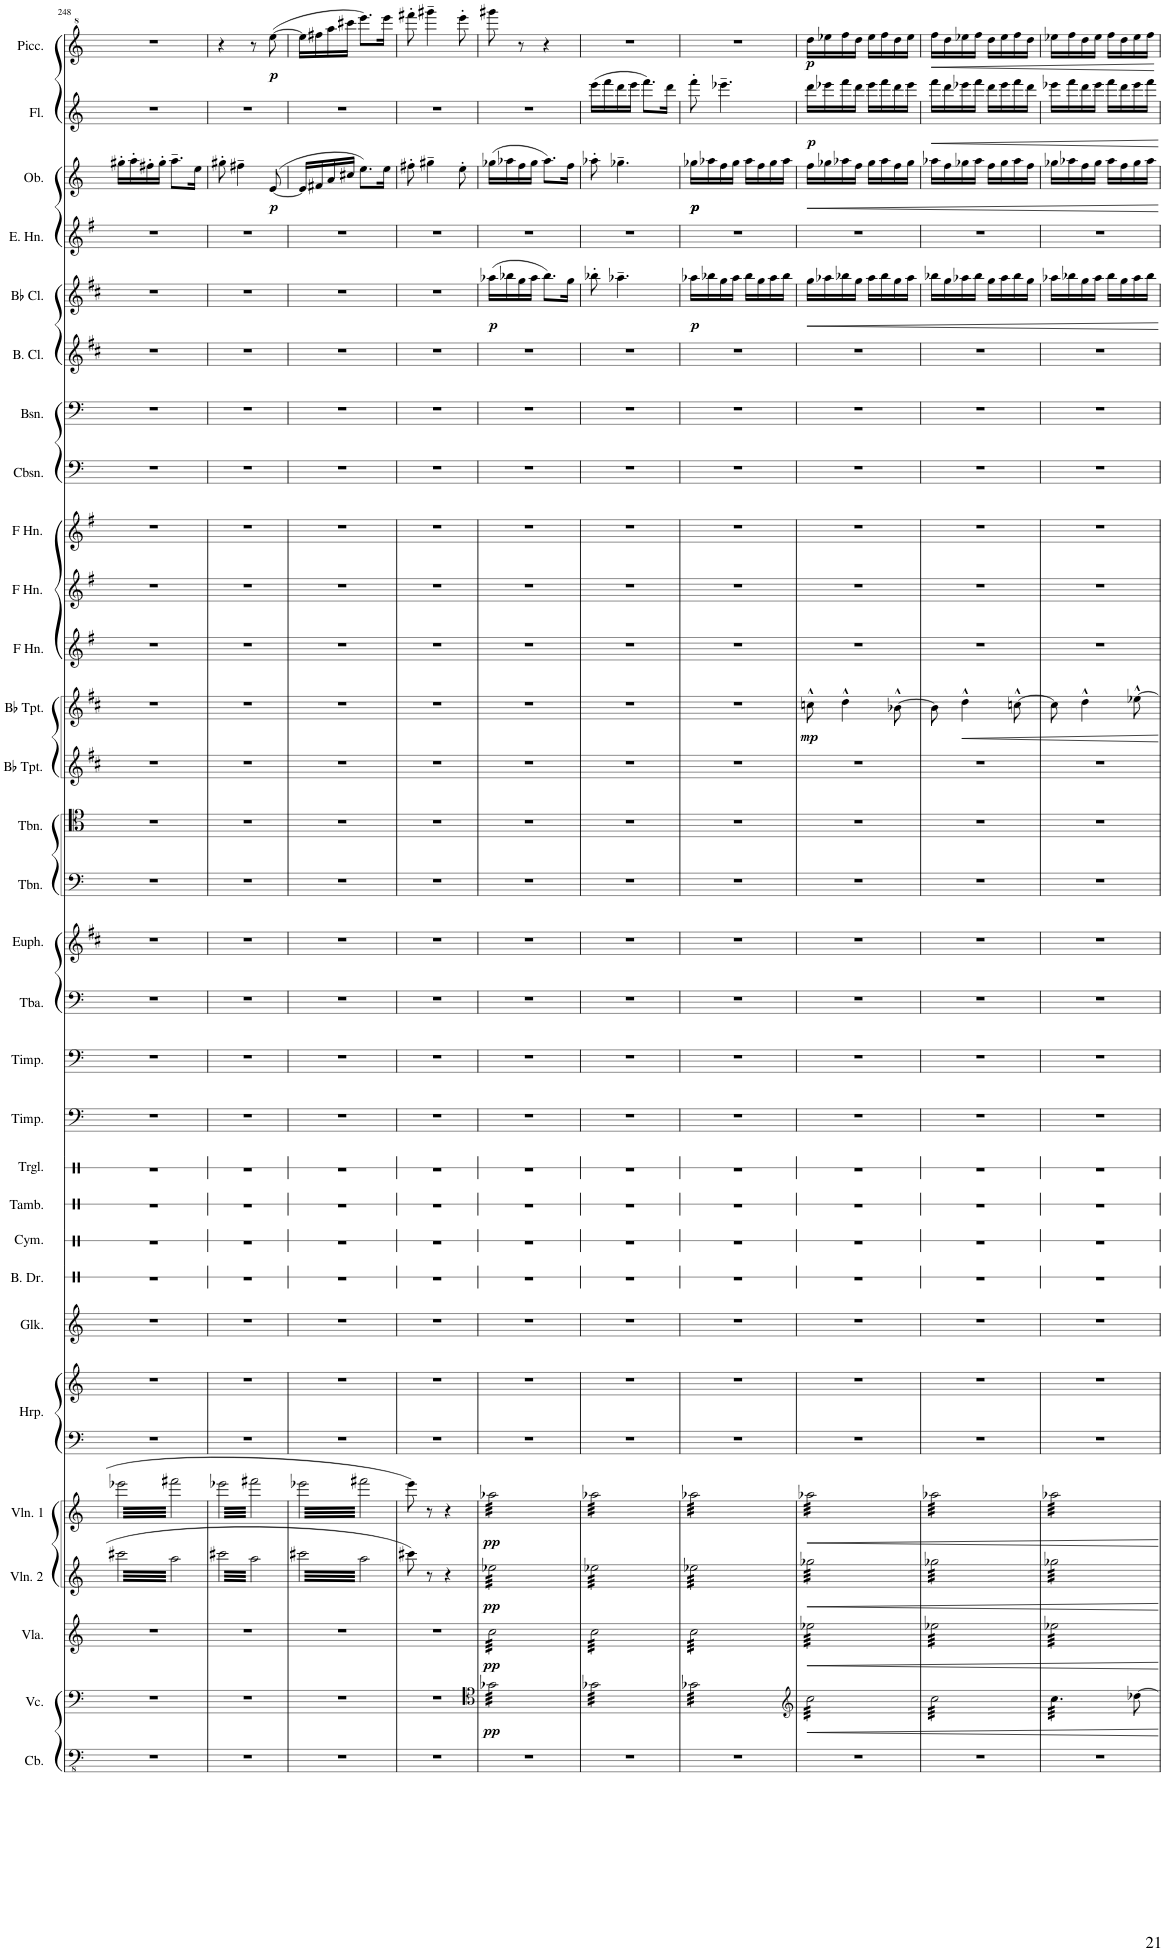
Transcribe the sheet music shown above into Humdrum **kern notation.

**kern	**kern	**dynam	**kern	**dynam	**kern	**dynam	**kern	**dynam	**kern	**kern	**kern	**kern	**kern	**kern	**kern	**kern	**kern	**kern	**kern	**kern	**kern	**kern	**kern	**dynam	**kern	**kern	**kern	**kern	**kern	**kern	**kern	**dynam	**kern	**kern	**dynam	**kern	**dynam	**kern	**dynam
*part30	*part29	*part29	*part28	*part28	*part27	*part27	*part26	*part26	*part25	*part25	*part24	*part23	*part22	*part21	*part20	*part19	*part18	*part17	*part16	*part15	*part14	*part13	*part12	*part12	*part11	*part10	*part9	*part8	*part7	*part6	*part5	*part5	*part4	*part3	*part3	*part2	*part2	*part1	*part1
*staff31	*staff30	*staff30	*staff29	*staff29	*staff28	*staff28	*staff27	*staff27	*staff26	*staff25	*staff24	*staff23	*staff22	*staff21	*staff20	*staff19	*staff18	*staff17	*staff16	*staff15	*staff14	*staff13	*staff12	*staff12	*staff11	*staff10	*staff9	*staff8	*staff7	*staff6	*staff5	*staff5	*staff4	*staff3	*staff3	*staff2	*staff2	*staff1	*staff1
*I"Contrabass	*I"Violoncellos	*	*I"Violas	*	*I"Violins 2	*	*I"Violins 1	*	*I"Harps	*	*I"Glockenspiel	*I"Bass Drum	*I"Cymbal	*I"Tambourine	*I"Triangle	*I"Timpani	*I"Timpani	*I"Tuba	*I"Euphonium	*I"Bass Trombone	*I"Tenor Trombones	*I"Bb Trumpet III IV	*I"Bb Trumpet I II	*	*I"F Horn V VI	*I"F Horn III IV	*I"F Horn I II	*I"Contrabassoon	*I"Bassoons	*I"Bass Clarinet	*I"Bb Clarinets	*	*I"English Horn	*I"Oboes	*	*I"Flutes	*	*I"Piccolos	*
*I'Cb.	*I'Vc.	*	*I'Vla.	*	*I'Vln. 2	*	*I'Vln. 1	*	*I'Hrp.	*	*I'Glk.	*I'B. Dr.	*I'Cym.	*I'Tamb.	*I'Trgl.	*I'Timp.	*I'Timp.	*I'Tba.	*I'Euph.	*I'Tbn.	*I'Tbn.	*I'Bb Tpt.	*I'Bb Tpt.	*	*I'F Hn.	*I'F Hn.	*I'F Hn.	*I'Cbsn.	*I'Bsn.	*I'B. Cl.	*I'Bb Cl.	*	*I'E. Hn.	*I'Ob.	*	*I'Fl.	*	*I'Picc.	*
!!LO:PB:g=z
*clefFv4	*clefF4	*	*clefG2	*	*clefG2	*	*clefG2	*	*clefF4	*clefG2	*clefG2	*clefX	*clefX	*clefX	*clefX	*clefF4	*clefF4	*clefF4	*clefG2	*clefF4	*clefC4	*clefG2	*clefG2	*	*clefG2	*clefG2	*clefG2	*clefF4	*clefF4	*clefG2	*clefG2	*	*clefG2	*clefG2	*	*clefG2	*	*clefG^2	*
*Trd7c12	*	*	*	*	*	*	*	*	*	*	*Trd-14c-24	*	*	*	*	*	*	*	*Trd8c14	*	*	*Trd1c2	*Trd1c2	*	*Trd4c7	*Trd4c7	*Trd4c7	*Trd7c12	*	*Trd8c14	*Trd1c2	*	*Trd4c7	*	*	*	*	*Trd-7c-12	*
*k[]	*k[]	*	*k[]	*	*k[]	*	*k[]	*	*k[]	*k[]	*k[]	*k[]	*k[]	*k[]	*k[]	*k[]	*k[]	*k[]	*k[f#c#]	*k[]	*k[]	*k[f#c#]	*k[f#c#]	*	*k[f#]	*k[f#]	*k[f#]	*k[]	*k[]	*k[f#c#]	*k[f#c#]	*	*k[f#]	*k[]	*	*k[]	*	*k[]	*
*M2/4	*M2/4	*	*M2/4	*	*M2/4	*	*M2/4	*	*M2/4	*M2/4	*M2/4	*M2/4	*M2/4	*M2/4	*M2/4	*M2/4	*M2/4	*M2/4	*M2/4	*M2/4	*M2/4	*M2/4	*M2/4	*	*M2/4	*M2/4	*M2/4	*M2/4	*M2/4	*M2/4	*M2/4	*	*M2/4	*M2/4	*	*M2/4	*	*M2/4	*
=248	=248	=248	=248	=248	=248	=248	=248	=248	=248	=248	=248	=248	=248	=248	=248	=248	=248	=248	=248	=248	=248	=248	=248	=248	=248	=248	=248	=248	=248	=248	=248	=248	=248	=248	=248	=248	=248	=248	=248
*	*	*	*	*	*tremolo	*	*	*	*	*	*	*	*	*	*	*	*	*	*	*	*	*	*	*	*	*	*	*	*	*	*	*	*	*	*	*	*	*	*
*	*	*	*	*	*	*	*tremolo	*	*	*	*	*	*	*	*	*	*	*	*	*	*	*	*	*	*	*	*	*	*	*	*	*	*	*	*	*	*	*	*
2r	2r	.	2r	.	64ccc#X\LLLL	.	64eee-X\LLLL	.	2r	2r	2r	2r	2r	2r	2r	2r	2r	2r	2r	2r	2r	2r	2r	.	2r	2r	2r	2r	2r	2r	2r	.	2r	16gg#X'\LL	.	2r	.	2r	.
.	.	.	.	.	64aa\	.	64fff#X\	.	.	.	.	.	.	.	.	.	.	.	.	.	.	.	.	.	.	.	.	.	.	.	.	.	.	.	.	.	.	.	.
.	.	.	.	.	64ccc#X\	.	64eee-X\	.	.	.	.	.	.	.	.	.	.	.	.	.	.	.	.	.	.	.	.	.	.	.	.	.	.	.	.	.	.	.	.
.	.	.	.	.	64aa\	.	64fff#X\	.	.	.	.	.	.	.	.	.	.	.	.	.	.	.	.	.	.	.	.	.	.	.	.	.	.	.	.	.	.	.	.
.	.	.	.	.	64ccc#X\	.	64eee-X\	.	.	.	.	.	.	.	.	.	.	.	.	.	.	.	.	.	.	.	.	.	.	.	.	.	.	16aa'\	.	.	.	.	.
.	.	.	.	.	64aa\	.	64fff#X\	.	.	.	.	.	.	.	.	.	.	.	.	.	.	.	.	.	.	.	.	.	.	.	.	.	.	.	.	.	.	.	.
.	.	.	.	.	64ccc#X\	.	64eee-X\	.	.	.	.	.	.	.	.	.	.	.	.	.	.	.	.	.	.	.	.	.	.	.	.	.	.	.	.	.	.	.	.
.	.	.	.	.	64aa\	.	64fff#X\	.	.	.	.	.	.	.	.	.	.	.	.	.	.	.	.	.	.	.	.	.	.	.	.	.	.	.	.	.	.	.	.
.	.	.	.	.	64ccc#X\	.	64eee-X\	.	.	.	.	.	.	.	.	.	.	.	.	.	.	.	.	.	.	.	.	.	.	.	.	.	.	16ff#X'\	.	.	.	.	.
.	.	.	.	.	64aa\	.	64fff#X\	.	.	.	.	.	.	.	.	.	.	.	.	.	.	.	.	.	.	.	.	.	.	.	.	.	.	.	.	.	.	.	.
.	.	.	.	.	64ccc#X\	.	64eee-X\	.	.	.	.	.	.	.	.	.	.	.	.	.	.	.	.	.	.	.	.	.	.	.	.	.	.	.	.	.	.	.	.
.	.	.	.	.	64aa\	.	64fff#X\	.	.	.	.	.	.	.	.	.	.	.	.	.	.	.	.	.	.	.	.	.	.	.	.	.	.	.	.	.	.	.	.
.	.	.	.	.	64ccc#X\	.	64eee-X\	.	.	.	.	.	.	.	.	.	.	.	.	.	.	.	.	.	.	.	.	.	.	.	.	.	.	16gg#'\JJ	.	.	.	.	.
.	.	.	.	.	64aa\	.	64fff#X\	.	.	.	.	.	.	.	.	.	.	.	.	.	.	.	.	.	.	.	.	.	.	.	.	.	.	.	.	.	.	.	.
.	.	.	.	.	64ccc#X\	.	64eee-X\	.	.	.	.	.	.	.	.	.	.	.	.	.	.	.	.	.	.	.	.	.	.	.	.	.	.	.	.	.	.	.	.
.	.	.	.	.	64aa\	.	64fff#X\	.	.	.	.	.	.	.	.	.	.	.	.	.	.	.	.	.	.	.	.	.	.	.	.	.	.	.	.	.	.	.	.
.	.	.	.	.	64ccc#X\	.	64eee-X\	.	.	.	.	.	.	.	.	.	.	.	.	.	.	.	.	.	.	.	.	.	.	.	.	.	.	8.aa~\L	.	.	.	.	.
.	.	.	.	.	64aa\	.	64fff#X\	.	.	.	.	.	.	.	.	.	.	.	.	.	.	.	.	.	.	.	.	.	.	.	.	.	.	.	.	.	.	.	.
.	.	.	.	.	64ccc#X\	.	64eee-X\	.	.	.	.	.	.	.	.	.	.	.	.	.	.	.	.	.	.	.	.	.	.	.	.	.	.	.	.	.	.	.	.
.	.	.	.	.	64aa\	.	64fff#X\	.	.	.	.	.	.	.	.	.	.	.	.	.	.	.	.	.	.	.	.	.	.	.	.	.	.	.	.	.	.	.	.
.	.	.	.	.	64ccc#X\	.	64eee-X\	.	.	.	.	.	.	.	.	.	.	.	.	.	.	.	.	.	.	.	.	.	.	.	.	.	.	.	.	.	.	.	.
.	.	.	.	.	64aa\	.	64fff#X\	.	.	.	.	.	.	.	.	.	.	.	.	.	.	.	.	.	.	.	.	.	.	.	.	.	.	.	.	.	.	.	.
.	.	.	.	.	64ccc#X\	.	64eee-X\	.	.	.	.	.	.	.	.	.	.	.	.	.	.	.	.	.	.	.	.	.	.	.	.	.	.	.	.	.	.	.	.
.	.	.	.	.	64aa\	.	64fff#X\	.	.	.	.	.	.	.	.	.	.	.	.	.	.	.	.	.	.	.	.	.	.	.	.	.	.	.	.	.	.	.	.
.	.	.	.	.	64ccc#X\	.	64eee-X\	.	.	.	.	.	.	.	.	.	.	.	.	.	.	.	.	.	.	.	.	.	.	.	.	.	.	.	.	.	.	.	.
.	.	.	.	.	64aa\	.	64fff#X\	.	.	.	.	.	.	.	.	.	.	.	.	.	.	.	.	.	.	.	.	.	.	.	.	.	.	.	.	.	.	.	.
.	.	.	.	.	64ccc#X\	.	64eee-X\	.	.	.	.	.	.	.	.	.	.	.	.	.	.	.	.	.	.	.	.	.	.	.	.	.	.	.	.	.	.	.	.
.	.	.	.	.	64aa\	.	64fff#X\	.	.	.	.	.	.	.	.	.	.	.	.	.	.	.	.	.	.	.	.	.	.	.	.	.	.	.	.	.	.	.	.
.	.	.	.	.	64ccc#X\	.	64eee-X\	.	.	.	.	.	.	.	.	.	.	.	.	.	.	.	.	.	.	.	.	.	.	.	.	.	.	16ee\Jk	.	.	.	.	.
.	.	.	.	.	64aa\	.	64fff#X\	.	.	.	.	.	.	.	.	.	.	.	.	.	.	.	.	.	.	.	.	.	.	.	.	.	.	.	.	.	.	.	.
.	.	.	.	.	64ccc#X\	.	64eee-X\	.	.	.	.	.	.	.	.	.	.	.	.	.	.	.	.	.	.	.	.	.	.	.	.	.	.	.	.	.	.	.	.
.	.	.	.	.	64aa\JJJJ	.	64fff#X\JJJJ	.	.	.	.	.	.	.	.	.	.	.	.	.	.	.	.	.	.	.	.	.	.	.	.	.	.	.	.	.	.	.	.
=249	=249	=249	=249	=249	=249	=249	=249	=249	=249	=249	=249	=249	=249	=249	=249	=249	=249	=249	=249	=249	=249	=249	=249	=249	=249	=249	=249	=249	=249	=249	=249	=249	=249	=249	=249	=249	=249	=249	=249
2r	2r	.	2r	.	64ccc#X\LLLL	.	64eee-X\LLLL	.	2r	2r	2r	2r	2r	2r	2r	2r	2r	2r	2r	2r	2r	2r	2r	.	2r	2r	2r	2r	2r	2r	2r	.	2r	8gg#X'\	.	2r	.	4r	.
.	.	.	.	.	64aa\	.	64fff#X\	.	.	.	.	.	.	.	.	.	.	.	.	.	.	.	.	.	.	.	.	.	.	.	.	.	.	.	.	.	.	.	.
.	.	.	.	.	64ccc#X\	.	64eee-X\	.	.	.	.	.	.	.	.	.	.	.	.	.	.	.	.	.	.	.	.	.	.	.	.	.	.	.	.	.	.	.	.
.	.	.	.	.	64aa\	.	64fff#X\	.	.	.	.	.	.	.	.	.	.	.	.	.	.	.	.	.	.	.	.	.	.	.	.	.	.	.	.	.	.	.	.
.	.	.	.	.	64ccc#X\	.	64eee-X\	.	.	.	.	.	.	.	.	.	.	.	.	.	.	.	.	.	.	.	.	.	.	.	.	.	.	.	.	.	.	.	.
.	.	.	.	.	64aa\	.	64fff#X\	.	.	.	.	.	.	.	.	.	.	.	.	.	.	.	.	.	.	.	.	.	.	.	.	.	.	.	.	.	.	.	.
.	.	.	.	.	64ccc#X\	.	64eee-X\	.	.	.	.	.	.	.	.	.	.	.	.	.	.	.	.	.	.	.	.	.	.	.	.	.	.	.	.	.	.	.	.
.	.	.	.	.	64aa\	.	64fff#X\	.	.	.	.	.	.	.	.	.	.	.	.	.	.	.	.	.	.	.	.	.	.	.	.	.	.	.	.	.	.	.	.
.	.	.	.	.	64ccc#X\	.	64eee-X\	.	.	.	.	.	.	.	.	.	.	.	.	.	.	.	.	.	.	.	.	.	.	.	.	.	.	4ff#X~\	.	.	.	.	.
.	.	.	.	.	64aa\	.	64fff#X\	.	.	.	.	.	.	.	.	.	.	.	.	.	.	.	.	.	.	.	.	.	.	.	.	.	.	.	.	.	.	.	.
.	.	.	.	.	64ccc#X\	.	64eee-X\	.	.	.	.	.	.	.	.	.	.	.	.	.	.	.	.	.	.	.	.	.	.	.	.	.	.	.	.	.	.	.	.
.	.	.	.	.	64aa\	.	64fff#X\	.	.	.	.	.	.	.	.	.	.	.	.	.	.	.	.	.	.	.	.	.	.	.	.	.	.	.	.	.	.	.	.
.	.	.	.	.	64ccc#X\	.	64eee-X\	.	.	.	.	.	.	.	.	.	.	.	.	.	.	.	.	.	.	.	.	.	.	.	.	.	.	.	.	.	.	.	.
.	.	.	.	.	64aa\	.	64fff#X\	.	.	.	.	.	.	.	.	.	.	.	.	.	.	.	.	.	.	.	.	.	.	.	.	.	.	.	.	.	.	.	.
.	.	.	.	.	64ccc#X\	.	64eee-X\	.	.	.	.	.	.	.	.	.	.	.	.	.	.	.	.	.	.	.	.	.	.	.	.	.	.	.	.	.	.	.	.
.	.	.	.	.	64aa\	.	64fff#X\	.	.	.	.	.	.	.	.	.	.	.	.	.	.	.	.	.	.	.	.	.	.	.	.	.	.	.	.	.	.	.	.
.	.	.	.	.	64ccc#X\	.	64eee-X\	.	.	.	.	.	.	.	.	.	.	.	.	.	.	.	.	.	.	.	.	.	.	.	.	.	.	.	.	.	.	8r	.
.	.	.	.	.	64aa\	.	64fff#X\	.	.	.	.	.	.	.	.	.	.	.	.	.	.	.	.	.	.	.	.	.	.	.	.	.	.	.	.	.	.	.	.
.	.	.	.	.	64ccc#X\	.	64eee-X\	.	.	.	.	.	.	.	.	.	.	.	.	.	.	.	.	.	.	.	.	.	.	.	.	.	.	.	.	.	.	.	.
.	.	.	.	.	64aa\	.	64fff#X\	.	.	.	.	.	.	.	.	.	.	.	.	.	.	.	.	.	.	.	.	.	.	.	.	.	.	.	.	.	.	.	.
.	.	.	.	.	64ccc#X\	.	64eee-X\	.	.	.	.	.	.	.	.	.	.	.	.	.	.	.	.	.	.	.	.	.	.	.	.	.	.	.	.	.	.	.	.
.	.	.	.	.	64aa\	.	64fff#X\	.	.	.	.	.	.	.	.	.	.	.	.	.	.	.	.	.	.	.	.	.	.	.	.	.	.	.	.	.	.	.	.
.	.	.	.	.	64ccc#X\	.	64eee-X\	.	.	.	.	.	.	.	.	.	.	.	.	.	.	.	.	.	.	.	.	.	.	.	.	.	.	.	.	.	.	.	.
.	.	.	.	.	64aa\	.	64fff#X\	.	.	.	.	.	.	.	.	.	.	.	.	.	.	.	.	.	.	.	.	.	.	.	.	.	.	.	.	.	.	.	.
!	!	!	!	!	!	!	!	!	!	!	!	!	!	!	!	!	!	!	!	!	!	!	!	!	!	!	!	!	!	!	!	!	!	!	!LO:DY:b	!	!	!	!LO:DY:b
.	.	.	.	.	64ccc#X\	.	64eee-X\	.	.	.	.	.	.	.	.	.	.	.	.	.	.	.	.	.	.	.	.	.	.	.	.	.	.	([8e/	p	.	.	([8eee\	p
.	.	.	.	.	64aa\	.	64fff#X\	.	.	.	.	.	.	.	.	.	.	.	.	.	.	.	.	.	.	.	.	.	.	.	.	.	.	.	.	.	.	.	.
.	.	.	.	.	64ccc#X\	.	64eee-X\	.	.	.	.	.	.	.	.	.	.	.	.	.	.	.	.	.	.	.	.	.	.	.	.	.	.	.	.	.	.	.	.
.	.	.	.	.	64aa\	.	64fff#X\	.	.	.	.	.	.	.	.	.	.	.	.	.	.	.	.	.	.	.	.	.	.	.	.	.	.	.	.	.	.	.	.
.	.	.	.	.	64ccc#X\	.	64eee-X\	.	.	.	.	.	.	.	.	.	.	.	.	.	.	.	.	.	.	.	.	.	.	.	.	.	.	.	.	.	.	.	.
.	.	.	.	.	64aa\	.	64fff#X\	.	.	.	.	.	.	.	.	.	.	.	.	.	.	.	.	.	.	.	.	.	.	.	.	.	.	.	.	.	.	.	.
.	.	.	.	.	64ccc#X\	.	64eee-X\	.	.	.	.	.	.	.	.	.	.	.	.	.	.	.	.	.	.	.	.	.	.	.	.	.	.	.	.	.	.	.	.
.	.	.	.	.	64aa\JJJJ	.	64fff#X\JJJJ	.	.	.	.	.	.	.	.	.	.	.	.	.	.	.	.	.	.	.	.	.	.	.	.	.	.	.	.	.	.	.	.
=250	=250	=250	=250	=250	=250	=250	=250	=250	=250	=250	=250	=250	=250	=250	=250	=250	=250	=250	=250	=250	=250	=250	=250	=250	=250	=250	=250	=250	=250	=250	=250	=250	=250	=250	=250	=250	=250	=250	=250
2r	2r	.	2r	.	64ccc#X\LLLL	.	64eee-X\LLLL	.	2r	2r	2r	2r	2r	2r	2r	2r	2r	2r	2r	2r	2r	2r	2r	.	2r	2r	2r	2r	2r	2r	2r	.	2r	16e/LL]	.	2r	.	16eee\LL]	.
.	.	.	.	.	64aa\	.	64fff#X\	.	.	.	.	.	.	.	.	.	.	.	.	.	.	.	.	.	.	.	.	.	.	.	.	.	.	.	.	.	.	.	.
.	.	.	.	.	64ccc#X\	.	64eee-X\	.	.	.	.	.	.	.	.	.	.	.	.	.	.	.	.	.	.	.	.	.	.	.	.	.	.	.	.	.	.	.	.
.	.	.	.	.	64aa\	.	64fff#X\	.	.	.	.	.	.	.	.	.	.	.	.	.	.	.	.	.	.	.	.	.	.	.	.	.	.	.	.	.	.	.	.
.	.	.	.	.	64ccc#X\	.	64eee-X\	.	.	.	.	.	.	.	.	.	.	.	.	.	.	.	.	.	.	.	.	.	.	.	.	.	.	16f#X/	.	.	.	16fff#X\	.
.	.	.	.	.	64aa\	.	64fff#X\	.	.	.	.	.	.	.	.	.	.	.	.	.	.	.	.	.	.	.	.	.	.	.	.	.	.	.	.	.	.	.	.
.	.	.	.	.	64ccc#X\	.	64eee-X\	.	.	.	.	.	.	.	.	.	.	.	.	.	.	.	.	.	.	.	.	.	.	.	.	.	.	.	.	.	.	.	.
.	.	.	.	.	64aa\	.	64fff#X\	.	.	.	.	.	.	.	.	.	.	.	.	.	.	.	.	.	.	.	.	.	.	.	.	.	.	.	.	.	.	.	.
.	.	.	.	.	64ccc#X\	.	64eee-X\	.	.	.	.	.	.	.	.	.	.	.	.	.	.	.	.	.	.	.	.	.	.	.	.	.	.	16a/	.	.	.	16aaa\	.
.	.	.	.	.	64aa\	.	64fff#X\	.	.	.	.	.	.	.	.	.	.	.	.	.	.	.	.	.	.	.	.	.	.	.	.	.	.	.	.	.	.	.	.
.	.	.	.	.	64ccc#X\	.	64eee-X\	.	.	.	.	.	.	.	.	.	.	.	.	.	.	.	.	.	.	.	.	.	.	.	.	.	.	.	.	.	.	.	.
.	.	.	.	.	64aa\	.	64fff#X\	.	.	.	.	.	.	.	.	.	.	.	.	.	.	.	.	.	.	.	.	.	.	.	.	.	.	.	.	.	.	.	.
.	.	.	.	.	64ccc#X\	.	64eee-X\	.	.	.	.	.	.	.	.	.	.	.	.	.	.	.	.	.	.	.	.	.	.	.	.	.	.	16cc#X/JJ	.	.	.	16cccc#X\JJ	.
.	.	.	.	.	64aa\	.	64fff#X\	.	.	.	.	.	.	.	.	.	.	.	.	.	.	.	.	.	.	.	.	.	.	.	.	.	.	.	.	.	.	.	.
.	.	.	.	.	64ccc#X\	.	64eee-X\	.	.	.	.	.	.	.	.	.	.	.	.	.	.	.	.	.	.	.	.	.	.	.	.	.	.	.	.	.	.	.	.
.	.	.	.	.	64aa\	.	64fff#X\	.	.	.	.	.	.	.	.	.	.	.	.	.	.	.	.	.	.	.	.	.	.	.	.	.	.	.	.	.	.	.	.
.	.	.	.	.	64ccc#X\	.	64eee-X\	.	.	.	.	.	.	.	.	.	.	.	.	.	.	.	.	.	.	.	.	.	.	.	.	.	.	8.ee\L)	.	.	.	8.eeee\L)	.
.	.	.	.	.	64aa\	.	64fff#X\	.	.	.	.	.	.	.	.	.	.	.	.	.	.	.	.	.	.	.	.	.	.	.	.	.	.	.	.	.	.	.	.
.	.	.	.	.	64ccc#X\	.	64eee-X\	.	.	.	.	.	.	.	.	.	.	.	.	.	.	.	.	.	.	.	.	.	.	.	.	.	.	.	.	.	.	.	.
.	.	.	.	.	64aa\	.	64fff#X\	.	.	.	.	.	.	.	.	.	.	.	.	.	.	.	.	.	.	.	.	.	.	.	.	.	.	.	.	.	.	.	.
.	.	.	.	.	64ccc#X\	.	64eee-X\	.	.	.	.	.	.	.	.	.	.	.	.	.	.	.	.	.	.	.	.	.	.	.	.	.	.	.	.	.	.	.	.
.	.	.	.	.	64aa\	.	64fff#X\	.	.	.	.	.	.	.	.	.	.	.	.	.	.	.	.	.	.	.	.	.	.	.	.	.	.	.	.	.	.	.	.
.	.	.	.	.	64ccc#X\	.	64eee-X\	.	.	.	.	.	.	.	.	.	.	.	.	.	.	.	.	.	.	.	.	.	.	.	.	.	.	.	.	.	.	.	.
.	.	.	.	.	64aa\	.	64fff#X\	.	.	.	.	.	.	.	.	.	.	.	.	.	.	.	.	.	.	.	.	.	.	.	.	.	.	.	.	.	.	.	.
.	.	.	.	.	64ccc#X\	.	64eee-X\	.	.	.	.	.	.	.	.	.	.	.	.	.	.	.	.	.	.	.	.	.	.	.	.	.	.	.	.	.	.	.	.
.	.	.	.	.	64aa\	.	64fff#X\	.	.	.	.	.	.	.	.	.	.	.	.	.	.	.	.	.	.	.	.	.	.	.	.	.	.	.	.	.	.	.	.
.	.	.	.	.	64ccc#X\	.	64eee-X\	.	.	.	.	.	.	.	.	.	.	.	.	.	.	.	.	.	.	.	.	.	.	.	.	.	.	.	.	.	.	.	.
.	.	.	.	.	64aa\	.	64fff#X\	.	.	.	.	.	.	.	.	.	.	.	.	.	.	.	.	.	.	.	.	.	.	.	.	.	.	.	.	.	.	.	.
.	.	.	.	.	64ccc#X\	.	64eee-X\	.	.	.	.	.	.	.	.	.	.	.	.	.	.	.	.	.	.	.	.	.	.	.	.	.	.	16ee\Jk	.	.	.	16eeee\Jk	.
.	.	.	.	.	64aa\	.	64fff#X\	.	.	.	.	.	.	.	.	.	.	.	.	.	.	.	.	.	.	.	.	.	.	.	.	.	.	.	.	.	.	.	.
.	.	.	.	.	64ccc#X\	.	64eee-X\	.	.	.	.	.	.	.	.	.	.	.	.	.	.	.	.	.	.	.	.	.	.	.	.	.	.	.	.	.	.	.	.
.	.	.	.	.	64aa\JJJJ	.	64fff#X\JJJJ	.	.	.	.	.	.	.	.	.	.	.	.	.	.	.	.	.	.	.	.	.	.	.	.	.	.	.	.	.	.	.	.
*	*	*	*	*	*	*	*Xtremolo	*	*	*	*	*	*	*	*	*	*	*	*	*	*	*	*	*	*	*	*	*	*	*	*	*	*	*	*	*	*	*	*
*	*	*	*	*	*Xtremolo	*	*	*	*	*	*	*	*	*	*	*	*	*	*	*	*	*	*	*	*	*	*	*	*	*	*	*	*	*	*	*	*	*	*
=251	=251	=251	=251	=251	=251	=251	=251	=251	=251	=251	=251	=251	=251	=251	=251	=251	=251	=251	=251	=251	=251	=251	=251	=251	=251	=251	=251	=251	=251	=251	=251	=251	=251	=251	=251	=251	=251	=251	=251
2r	2r	.	2r	.	8ccc#X\	.	8eee\	.	2r	2r	2r	2r	2r	2r	2r	2r	2r	2r	2r	2r	2r	2r	2r	.	2r	2r	2r	2r	2r	2r	2r	.	2r	8ff#X'\	.	2r	.	8ffff#X'\	.
.	.	.	.	.	.	.	.	.	.	.	.	.	.	.	.	.	.	.	.	.	.	.	.	.	.	.	.	.	.	.	.	.	.	.	.	.	.	.	.
.	.	.	.	.	.	.	.	.	.	.	.	.	.	.	.	.	.	.	.	.	.	.	.	.	.	.	.	.	.	.	.	.	.	.	.	.	.	.	.
.	.	.	.	.	.	.	.	.	.	.	.	.	.	.	.	.	.	.	.	.	.	.	.	.	.	.	.	.	.	.	.	.	.	.	.	.	.	.	.
.	.	.	.	.	.	.	.	.	.	.	.	.	.	.	.	.	.	.	.	.	.	.	.	.	.	.	.	.	.	.	.	.	.	.	.	.	.	.	.
.	.	.	.	.	.	.	.	.	.	.	.	.	.	.	.	.	.	.	.	.	.	.	.	.	.	.	.	.	.	.	.	.	.	.	.	.	.	.	.
.	.	.	.	.	.	.	.	.	.	.	.	.	.	.	.	.	.	.	.	.	.	.	.	.	.	.	.	.	.	.	.	.	.	.	.	.	.	.	.
.	.	.	.	.	.	.	.	.	.	.	.	.	.	.	.	.	.	.	.	.	.	.	.	.	.	.	.	.	.	.	.	.	.	.	.	.	.	.	.
.	.	.	.	.	8r	.	8r	.	.	.	.	.	.	.	.	.	.	.	.	.	.	.	.	.	.	.	.	.	.	.	.	.	.	4gg#X~\	.	.	.	4gggg#X~\	.
.	.	.	.	.	.	.	.	.	.	.	.	.	.	.	.	.	.	.	.	.	.	.	.	.	.	.	.	.	.	.	.	.	.	.	.	.	.	.	.
.	.	.	.	.	.	.	.	.	.	.	.	.	.	.	.	.	.	.	.	.	.	.	.	.	.	.	.	.	.	.	.	.	.	.	.	.	.	.	.
.	.	.	.	.	.	.	.	.	.	.	.	.	.	.	.	.	.	.	.	.	.	.	.	.	.	.	.	.	.	.	.	.	.	.	.	.	.	.	.
.	.	.	.	.	.	.	.	.	.	.	.	.	.	.	.	.	.	.	.	.	.	.	.	.	.	.	.	.	.	.	.	.	.	.	.	.	.	.	.
.	.	.	.	.	.	.	.	.	.	.	.	.	.	.	.	.	.	.	.	.	.	.	.	.	.	.	.	.	.	.	.	.	.	.	.	.	.	.	.
.	.	.	.	.	.	.	.	.	.	.	.	.	.	.	.	.	.	.	.	.	.	.	.	.	.	.	.	.	.	.	.	.	.	.	.	.	.	.	.
.	.	.	.	.	.	.	.	.	.	.	.	.	.	.	.	.	.	.	.	.	.	.	.	.	.	.	.	.	.	.	.	.	.	.	.	.	.	.	.
.	.	.	.	.	4r	.	4r	.	.	.	.	.	.	.	.	.	.	.	.	.	.	.	.	.	.	.	.	.	.	.	.	.	.	.	.	.	.	.	.
.	.	.	.	.	.	.	.	.	.	.	.	.	.	.	.	.	.	.	.	.	.	.	.	.	.	.	.	.	.	.	.	.	.	8ee'\	.	.	.	8eeee'\	.
=252	=252	=252	=252	=252	=252	=252	=252	=252	=252	=252	=252	=252	=252	=252	=252	=252	=252	=252	=252	=252	=252	=252	=252	=252	=252	=252	=252	=252	=252	=252	=252	=252	=252	=252	=252	=252	=252	=252	=252
*	*clefC4	*	*	*	*	*	*	*	*	*	*	*	*	*	*	*	*	*	*	*	*	*	*	*	*	*	*	*	*	*	*	*	*	*	*	*	*	*	*
!	!	!LO:DY:b	!	!LO:DY:b	!	!LO:DY:b	!	!LO:DY:b	!	!	!	!	!	!	!	!	!	!	!	!	!	!	!	!	!	!	!	!	!	!	!	!LO:DY:b	!	!	!	!	!	!	!
*	*tremolo	*	*	*	*	*	*	*	*	*	*	*	*	*	*	*	*	*	*	*	*	*	*	*	*	*	*	*	*	*	*	*	*	*	*	*	*	*	*
*	*	*	*tremolo	*	*	*	*	*	*	*	*	*	*	*	*	*	*	*	*	*	*	*	*	*	*	*	*	*	*	*	*	*	*	*	*	*	*	*	*
*	*	*	*	*	*tremolo	*	*	*	*	*	*	*	*	*	*	*	*	*	*	*	*	*	*	*	*	*	*	*	*	*	*	*	*	*	*	*	*	*	*
*	*	*	*	*	*	*	*tremolo	*	*	*	*	*	*	*	*	*	*	*	*	*	*	*	*	*	*	*	*	*	*	*	*	*	*	*	*	*	*	*	*
2r	32g-X\LLL	pp	32cc\LLL	pp	32ee-X\LLL	pp	32aa-X\LLL	pp	2r	2r	2r	2r	2r	2r	2r	2r	2r	2r	2r	2r	2r	2r	2r	.	2r	2r	2r	2r	2r	2r	(16aa-X\LL	p	2r	(16gg-X\LL	.	2r	.	8gggg#X\	.
.	32g-X\	.	32cc\	.	32ee-X\	.	32aa-X\	.	.	.	.	.	.	.	.	.	.	.	.	.	.	.	.	.	.	.	.	.	.	.	.	.	.	.	.	.	.	.	.
.	32g-X\	.	32cc\	.	32ee-X\	.	32aa-X\	.	.	.	.	.	.	.	.	.	.	.	.	.	.	.	.	.	.	.	.	.	.	.	16bb-X\	.	.	16aa-X\	.	.	.	.	.
.	32g-X\	.	32cc\	.	32ee-X\	.	32aa-X\	.	.	.	.	.	.	.	.	.	.	.	.	.	.	.	.	.	.	.	.	.	.	.	.	.	.	.	.	.	.	.	.
.	32g-X\	.	32cc\	.	32ee-X\	.	32aa-X\	.	.	.	.	.	.	.	.	.	.	.	.	.	.	.	.	.	.	.	.	.	.	.	16gg\	.	.	16ff\	.	.	.	8r	.
.	32g-X\	.	32cc\	.	32ee-X\	.	32aa-X\	.	.	.	.	.	.	.	.	.	.	.	.	.	.	.	.	.	.	.	.	.	.	.	.	.	.	.	.	.	.	.	.
.	32g-X\	.	32cc\	.	32ee-X\	.	32aa-X\	.	.	.	.	.	.	.	.	.	.	.	.	.	.	.	.	.	.	.	.	.	.	.	16aa-\JJ	.	.	16gg-\JJ	.	.	.	.	.
.	32g-X\	.	32cc\	.	32ee-X\	.	32aa-X\	.	.	.	.	.	.	.	.	.	.	.	.	.	.	.	.	.	.	.	.	.	.	.	.	.	.	.	.	.	.	.	.
.	32g-X\	.	32cc\	.	32ee-X\	.	32aa-X\	.	.	.	.	.	.	.	.	.	.	.	.	.	.	.	.	.	.	.	.	.	.	.	8.bb-\L)	.	.	8.aa-\L)	.	.	.	4r	.
.	32g-X\	.	32cc\	.	32ee-X\	.	32aa-X\	.	.	.	.	.	.	.	.	.	.	.	.	.	.	.	.	.	.	.	.	.	.	.	.	.	.	.	.	.	.	.	.
.	32g-X\	.	32cc\	.	32ee-X\	.	32aa-X\	.	.	.	.	.	.	.	.	.	.	.	.	.	.	.	.	.	.	.	.	.	.	.	.	.	.	.	.	.	.	.	.
.	32g-X\	.	32cc\	.	32ee-X\	.	32aa-X\	.	.	.	.	.	.	.	.	.	.	.	.	.	.	.	.	.	.	.	.	.	.	.	.	.	.	.	.	.	.	.	.
.	32g-X\	.	32cc\	.	32ee-X\	.	32aa-X\	.	.	.	.	.	.	.	.	.	.	.	.	.	.	.	.	.	.	.	.	.	.	.	.	.	.	.	.	.	.	.	.
.	32g-X\	.	32cc\	.	32ee-X\	.	32aa-X\	.	.	.	.	.	.	.	.	.	.	.	.	.	.	.	.	.	.	.	.	.	.	.	.	.	.	.	.	.	.	.	.
.	32g-X\	.	32cc\	.	32ee-X\	.	32aa-X\	.	.	.	.	.	.	.	.	.	.	.	.	.	.	.	.	.	.	.	.	.	.	.	16gg\Jk	.	.	16ff\Jk	.	.	.	.	.
.	32g-X\JJJ	.	32cc\JJJ	.	32ee-X\JJJ	.	32aa-X\JJJ	.	.	.	.	.	.	.	.	.	.	.	.	.	.	.	.	.	.	.	.	.	.	.	.	.	.	.	.	.	.	.	.
=253	=253	=253	=253	=253	=253	=253	=253	=253	=253	=253	=253	=253	=253	=253	=253	=253	=253	=253	=253	=253	=253	=253	=253	=253	=253	=253	=253	=253	=253	=253	=253	=253	=253	=253	=253	=253	=253	=253	=253
2r	32g-X\LLL	.	32cc\LLL	.	32ee-X\LLL	.	32aa-X\LLL	.	2r	2r	2r	2r	2r	2r	2r	2r	2r	2r	2r	2r	2r	2r	2r	.	2r	2r	2r	2r	2r	2r	8bb-X'\	.	2r	8aa-X'\	.	(16eee\LL	.	2r	.
.	32g-X\	.	32cc\	.	32ee-X\	.	32aa-X\	.	.	.	.	.	.	.	.	.	.	.	.	.	.	.	.	.	.	.	.	.	.	.	.	.	.	.	.	.	.	.	.
.	32g-X\	.	32cc\	.	32ee-X\	.	32aa-X\	.	.	.	.	.	.	.	.	.	.	.	.	.	.	.	.	.	.	.	.	.	.	.	.	.	.	.	.	16fff\	.	.	.
.	32g-X\	.	32cc\	.	32ee-X\	.	32aa-X\	.	.	.	.	.	.	.	.	.	.	.	.	.	.	.	.	.	.	.	.	.	.	.	.	.	.	.	.	.	.	.	.
.	32g-X\	.	32cc\	.	32ee-X\	.	32aa-X\	.	.	.	.	.	.	.	.	.	.	.	.	.	.	.	.	.	.	.	.	.	.	.	4.aa-X~\	.	.	4.gg-X~\	.	16ddd\	.	.	.
.	32g-X\	.	32cc\	.	32ee-X\	.	32aa-X\	.	.	.	.	.	.	.	.	.	.	.	.	.	.	.	.	.	.	.	.	.	.	.	.	.	.	.	.	.	.	.	.
.	32g-X\	.	32cc\	.	32ee-X\	.	32aa-X\	.	.	.	.	.	.	.	.	.	.	.	.	.	.	.	.	.	.	.	.	.	.	.	.	.	.	.	.	16eee\JJ	.	.	.
.	32g-X\	.	32cc\	.	32ee-X\	.	32aa-X\	.	.	.	.	.	.	.	.	.	.	.	.	.	.	.	.	.	.	.	.	.	.	.	.	.	.	.	.	.	.	.	.
.	32g-X\	.	32cc\	.	32ee-X\	.	32aa-X\	.	.	.	.	.	.	.	.	.	.	.	.	.	.	.	.	.	.	.	.	.	.	.	.	.	.	.	.	8.fff\L)	.	.	.
.	32g-X\	.	32cc\	.	32ee-X\	.	32aa-X\	.	.	.	.	.	.	.	.	.	.	.	.	.	.	.	.	.	.	.	.	.	.	.	.	.	.	.	.	.	.	.	.
.	32g-X\	.	32cc\	.	32ee-X\	.	32aa-X\	.	.	.	.	.	.	.	.	.	.	.	.	.	.	.	.	.	.	.	.	.	.	.	.	.	.	.	.	.	.	.	.
.	32g-X\	.	32cc\	.	32ee-X\	.	32aa-X\	.	.	.	.	.	.	.	.	.	.	.	.	.	.	.	.	.	.	.	.	.	.	.	.	.	.	.	.	.	.	.	.
.	32g-X\	.	32cc\	.	32ee-X\	.	32aa-X\	.	.	.	.	.	.	.	.	.	.	.	.	.	.	.	.	.	.	.	.	.	.	.	.	.	.	.	.	.	.	.	.
.	32g-X\	.	32cc\	.	32ee-X\	.	32aa-X\	.	.	.	.	.	.	.	.	.	.	.	.	.	.	.	.	.	.	.	.	.	.	.	.	.	.	.	.	.	.	.	.
.	32g-X\	.	32cc\	.	32ee-X\	.	32aa-X\	.	.	.	.	.	.	.	.	.	.	.	.	.	.	.	.	.	.	.	.	.	.	.	.	.	.	.	.	16ddd\Jk	.	.	.
.	32g-X\JJJ	.	32cc\JJJ	.	32ee-X\JJJ	.	32aa-X\JJJ	.	.	.	.	.	.	.	.	.	.	.	.	.	.	.	.	.	.	.	.	.	.	.	.	.	.	.	.	.	.	.	.
=254	=254	=254	=254	=254	=254	=254	=254	=254	=254	=254	=254	=254	=254	=254	=254	=254	=254	=254	=254	=254	=254	=254	=254	=254	=254	=254	=254	=254	=254	=254	=254	=254	=254	=254	=254	=254	=254	=254	=254
!	!	!	!	!	!	!	!	!	!	!	!	!	!	!	!	!	!	!	!	!	!	!	!	!	!	!	!	!	!	!	!	!LO:DY:b	!	!	!LO:DY:b	!	!	!	!
!	!	!	!	!	!	!	!	!	!	!	!	!	!	!	!	!	!	!	!	!	!	!	!	!	!	!	!	!	!	!	!	!	!	!	!LO:DY:n=1:b	!	!	!	!
2r	32g-X\LLL	.	32cc\LLL	.	32ee-X\LLL	.	32aa-X\LLL	.	2r	2r	2r	2r	2r	2r	2r	2r	2r	2r	2r	2r	2r	2r	2r	.	2r	2r	2r	2r	2r	2r	16aa-X\LL	p	2r	16gg-X\LL	p p	8fff'\	.	2r	.
.	32g-X\	.	32cc\	.	32ee-X\	.	32aa-X\	.	.	.	.	.	.	.	.	.	.	.	.	.	.	.	.	.	.	.	.	.	.	.	.	.	.	.	.	.	.	.	.
.	32g-X\	.	32cc\	.	32ee-X\	.	32aa-X\	.	.	.	.	.	.	.	.	.	.	.	.	.	.	.	.	.	.	.	.	.	.	.	16bb-X\	.	.	16aa-X\	.	.	.	.	.
.	32g-X\	.	32cc\	.	32ee-X\	.	32aa-X\	.	.	.	.	.	.	.	.	.	.	.	.	.	.	.	.	.	.	.	.	.	.	.	.	.	.	.	.	.	.	.	.
.	32g-X\	.	32cc\	.	32ee-X\	.	32aa-X\	.	.	.	.	.	.	.	.	.	.	.	.	.	.	.	.	.	.	.	.	.	.	.	16gg\	.	.	16ff\	.	4.eee-X~\	.	.	.
.	32g-X\	.	32cc\	.	32ee-X\	.	32aa-X\	.	.	.	.	.	.	.	.	.	.	.	.	.	.	.	.	.	.	.	.	.	.	.	.	.	.	.	.	.	.	.	.
.	32g-X\	.	32cc\	.	32ee-X\	.	32aa-X\	.	.	.	.	.	.	.	.	.	.	.	.	.	.	.	.	.	.	.	.	.	.	.	16aa-\JJ	.	.	16gg-\JJ	.	.	.	.	.
.	32g-X\	.	32cc\	.	32ee-X\	.	32aa-X\	.	.	.	.	.	.	.	.	.	.	.	.	.	.	.	.	.	.	.	.	.	.	.	.	.	.	.	.	.	.	.	.
.	32g-X\	.	32cc\	.	32ee-X\	.	32aa-X\	.	.	.	.	.	.	.	.	.	.	.	.	.	.	.	.	.	.	.	.	.	.	.	16bb-\LL	.	.	16aa-\LL	.	.	.	.	.
.	32g-X\	.	32cc\	.	32ee-X\	.	32aa-X\	.	.	.	.	.	.	.	.	.	.	.	.	.	.	.	.	.	.	.	.	.	.	.	.	.	.	.	.	.	.	.	.
.	32g-X\	.	32cc\	.	32ee-X\	.	32aa-X\	.	.	.	.	.	.	.	.	.	.	.	.	.	.	.	.	.	.	.	.	.	.	.	16gg\	.	.	16ff\	.	.	.	.	.
.	32g-X\	.	32cc\	.	32ee-X\	.	32aa-X\	.	.	.	.	.	.	.	.	.	.	.	.	.	.	.	.	.	.	.	.	.	.	.	.	.	.	.	.	.	.	.	.
.	32g-X\	.	32cc\	.	32ee-X\	.	32aa-X\	.	.	.	.	.	.	.	.	.	.	.	.	.	.	.	.	.	.	.	.	.	.	.	16aa-\	.	.	16gg-\	.	.	.	.	.
.	32g-X\	.	32cc\	.	32ee-X\	.	32aa-X\	.	.	.	.	.	.	.	.	.	.	.	.	.	.	.	.	.	.	.	.	.	.	.	.	.	.	.	.	.	.	.	.
.	32g-X\	.	32cc\	.	32ee-X\	.	32aa-X\	.	.	.	.	.	.	.	.	.	.	.	.	.	.	.	.	.	.	.	.	.	.	.	16bb-\JJ	.	.	16aa-\JJ	.	.	.	.	.
.	32g-X\JJJ	.	32cc\JJJ	.	32ee-X\JJJ	.	32aa-X\JJJ	.	.	.	.	.	.	.	.	.	.	.	.	.	.	.	.	.	.	.	.	.	.	.	.	.	.	.	.	.	.	.	.
=255	=255	=255	=255	=255	=255	=255	=255	=255	=255	=255	=255	=255	=255	=255	=255	=255	=255	=255	=255	=255	=255	=255	=255	=255	=255	=255	=255	=255	=255	=255	=255	=255	=255	=255	=255	=255	=255	=255	=255
*	*clefG2	*	*	*	*	*	*	*	*	*	*	*	*	*	*	*	*	*	*	*	*	*	*	*	*	*	*	*	*	*	*	*	*	*	*	*	*	*	*
!	!	!	!	!	!	!	!	!	!	!	!	!	!	!	!	!	!	!	!	!	!	!	!	!LO:DY:b	!	!	!	!	!	!	!	!	!	!	!	!	!LO:DY:b	!	!LO:DY:b
2r	32cc\LLL	.	32ee-X\LLL	.	32gg-X\LLL	.	32aa-X\LLL	.	2r	2r	2r	2r	2r	2r	2r	2r	2r	2r	2r	2r	2r	2r	8ccn^^\	mp	2r	2r	2r	2r	2r	2r	16gg\LL	.	2r	16ff\LL	.	16ddd\LL	p	16ddd\LL	p
.	32cc\	.	32ee-X\	.	32gg-X\	.	32aa-X\	.	.	.	.	.	.	.	.	.	.	.	.	.	.	.	.	.	.	.	.	.	.	.	.	.	.	.	.	.	.	.	.
.	32cc\	.	32ee-X\	.	32gg-X\	.	32aa-X\	.	.	.	.	.	.	.	.	.	.	.	.	.	.	.	.	.	.	.	.	.	.	.	16aa-X\	.	.	16gg-X\	.	16eee-X\	.	16eee-X\	.
.	32cc\	.	32ee-X\	.	32gg-X\	.	32aa-X\	.	.	.	.	.	.	.	.	.	.	.	.	.	.	.	.	.	.	.	.	.	.	.	.	.	.	.	.	.	.	.	.
.	32cc\	.	32ee-X\	.	32gg-X\	.	32aa-X\	.	.	.	.	.	.	.	.	.	.	.	.	.	.	.	4dd^^\	.	.	.	.	.	.	.	16bb-X\	.	.	16aa-X\	.	16fff\	.	16fff\	.
.	32cc\	.	32ee-X\	.	32gg-X\	.	32aa-X\	.	.	.	.	.	.	.	.	.	.	.	.	.	.	.	.	.	.	.	.	.	.	.	.	.	.	.	.	.	.	.	.
.	32cc\	.	32ee-X\	.	32gg-X\	.	32aa-X\	.	.	.	.	.	.	.	.	.	.	.	.	.	.	.	.	.	.	.	.	.	.	.	16gg\JJ	.	.	16ff\JJ	.	16ddd\JJ	.	16ddd\JJ	.
.	32cc\	.	32ee-X\	.	32gg-X\	.	32aa-X\	.	.	.	.	.	.	.	.	.	.	.	.	.	.	.	.	.	.	.	.	.	.	.	.	.	.	.	.	.	.	.	.
.	32cc\	.	32ee-X\	.	32gg-X\	.	32aa-X\	.	.	.	.	.	.	.	.	.	.	.	.	.	.	.	.	.	.	.	.	.	.	.	16aa-\LL	.	.	16gg-\LL	.	16eee-\LL	.	16eee-\LL	.
.	32cc\	.	32ee-X\	.	32gg-X\	.	32aa-X\	.	.	.	.	.	.	.	.	.	.	.	.	.	.	.	.	.	.	.	.	.	.	.	.	.	.	.	.	.	.	.	.
.	32cc\	.	32ee-X\	.	32gg-X\	.	32aa-X\	.	.	.	.	.	.	.	.	.	.	.	.	.	.	.	.	.	.	.	.	.	.	.	16bb-\	.	.	16aa-\	.	16fff\	.	16fff\	.
.	32cc\	.	32ee-X\	.	32gg-X\	.	32aa-X\	.	.	.	.	.	.	.	.	.	.	.	.	.	.	.	.	.	.	.	.	.	.	.	.	.	.	.	.	.	.	.	.
.	32cc\	.	32ee-X\	.	32gg-X\	.	32aa-X\	.	.	.	.	.	.	.	.	.	.	.	.	.	.	.	[8b-X^^\	.	.	.	.	.	.	.	16gg\	.	.	16ff\	.	16ddd\	.	16ddd\	.
.	32cc\	.	32ee-X\	.	32gg-X\	.	32aa-X\	.	.	.	.	.	.	.	.	.	.	.	.	.	.	.	.	.	.	.	.	.	.	.	.	.	.	.	.	.	.	.	.
.	32cc\	.	32ee-X\	.	32gg-X\	.	32aa-X\	.	.	.	.	.	.	.	.	.	.	.	.	.	.	.	.	.	.	.	.	.	.	.	16aa-\JJ	.	.	16gg-\JJ	.	16eee-\JJ	.	16eee-\JJ	.
.	32cc\JJJ	.	32ee-X\JJJ	.	32gg-X\JJJ	.	32aa-X\JJJ	.	.	.	.	.	.	.	.	.	.	.	.	.	.	.	.	.	.	.	.	.	.	.	.	.	.	.	.	.	.	.	.
=256	=256	=256	=256	=256	=256	=256	=256	=256	=256	=256	=256	=256	=256	=256	=256	=256	=256	=256	=256	=256	=256	=256	=256	=256	=256	=256	=256	=256	=256	=256	=256	=256	=256	=256	=256	=256	=256	=256	=256
!	!	!	!	!	!	!	!	!	!	!	!	!	!	!	!	!	!	!	!	!	!	!	!	!	!	!	!	!	!	!	!	!	!	!	!	!	!	!	!LO:HP:b
2r	32cc\LLL	.	32ee-X\LLL	.	32gg-X\LLL	.	32aa-X\LLL	.	2r	2r	2r	2r	2r	2r	2r	2r	2r	2r	2r	2r	2r	2r	8b-\]	.	2r	2r	2r	2r	2r	2r	16bb-X\LL	.	2r	16aa-X\LL	.	16fff\LL	.	16fff\LL	<
.	32cc\	.	32ee-X\	.	32gg-X\	.	32aa-X\	.	.	.	.	.	.	.	.	.	.	.	.	.	.	.	.	.	.	.	.	.	.	.	.	.	.	.	.	.	.	.	.
.	32cc\	.	32ee-X\	.	32gg-X\	.	32aa-X\	.	.	.	.	.	.	.	.	.	.	.	.	.	.	.	.	.	.	.	.	.	.	.	16gg\	.	.	16ff\	.	16ddd\	.	16ddd\	.
.	32cc\	.	32ee-X\	.	32gg-X\	.	32aa-X\	.	.	.	.	.	.	.	.	.	.	.	.	.	.	.	.	.	.	.	.	.	.	.	.	.	.	.	.	.	.	.	.
.	32cc\	.	32ee-X\	.	32gg-X\	.	32aa-X\	.	.	.	.	.	.	.	.	.	.	.	.	.	.	.	4dd^^\	.	.	.	.	.	.	.	16aa-X\	.	.	16gg-X\	.	16eee-X\	.	16eee-X\	.
.	32cc\	.	32ee-X\	.	32gg-X\	.	32aa-X\	.	.	.	.	.	.	.	.	.	.	.	.	.	.	.	.	.	.	.	.	.	.	.	.	.	.	.	.	.	.	.	.
.	32cc\	.	32ee-X\	.	32gg-X\	.	32aa-X\	.	.	.	.	.	.	.	.	.	.	.	.	.	.	.	.	.	.	.	.	.	.	.	16bb-\JJ	.	.	16aa-\JJ	.	16fff\JJ	.	16fff\JJ	.
.	32cc\	.	32ee-X\	.	32gg-X\	.	32aa-X\	.	.	.	.	.	.	.	.	.	.	.	.	.	.	.	.	.	.	.	.	.	.	.	.	.	.	.	.	.	.	.	.
.	32cc\	.	32ee-X\	.	32gg-X\	.	32aa-X\	.	.	.	.	.	.	.	.	.	.	.	.	.	.	.	.	.	.	.	.	.	.	.	16gg\LL	.	.	16ff\LL	.	16ddd\LL	.	16ddd\LL	.
.	32cc\	.	32ee-X\	.	32gg-X\	.	32aa-X\	.	.	.	.	.	.	.	.	.	.	.	.	.	.	.	.	.	.	.	.	.	.	.	.	.	.	.	.	.	.	.	.
.	32cc\	.	32ee-X\	.	32gg-X\	.	32aa-X\	.	.	.	.	.	.	.	.	.	.	.	.	.	.	.	.	.	.	.	.	.	.	.	16aa-\	.	.	16gg-\	.	16eee-\	.	16eee-\	.
.	32cc\	.	32ee-X\	.	32gg-X\	.	32aa-X\	.	.	.	.	.	.	.	.	.	.	.	.	.	.	.	.	.	.	.	.	.	.	.	.	.	.	.	.	.	.	.	.
.	32cc\	.	32ee-X\	.	32gg-X\	.	32aa-X\	.	.	.	.	.	.	.	.	.	.	.	.	.	.	.	[8ccn^^\	.	.	.	.	.	.	.	16bb-\	.	.	16aa-\	.	16fff\	.	16fff\	.
.	32cc\	.	32ee-X\	.	32gg-X\	.	32aa-X\	.	.	.	.	.	.	.	.	.	.	.	.	.	.	.	.	.	.	.	.	.	.	.	.	.	.	.	.	.	.	.	.
.	32cc\	.	32ee-X\	.	32gg-X\	.	32aa-X\	.	.	.	.	.	.	.	.	.	.	.	.	.	.	.	.	.	.	.	.	.	.	.	16gg\JJ	.	.	16ff\JJ	.	16ddd\JJ	.	16ddd\JJ	.
.	32cc\JJJ	.	32ee-X\JJJ	.	32gg-X\JJJ	.	32aa-X\JJJ	.	.	.	.	.	.	.	.	.	.	.	.	.	.	.	.	.	.	.	.	.	.	.	.	.	.	.	.	.	.	.	.
=257	=257	=257	=257	=257	=257	=257	=257	=257	=257	=257	=257	=257	=257	=257	=257	=257	=257	=257	=257	=257	=257	=257	=257	=257	=257	=257	=257	=257	=257	=257	=257	=257	=257	=257	=257	=257	=257	=257	=257
2r	32cc\LLL	.	32ee-X\LLL	.	32gg-X\LLL	.	32aa-X\LLL	.	2r	2r	2r	2r	2r	2r	2r	2r	2r	2r	2r	2r	2r	2r	8cc\]	.	2r	2r	2r	2r	2r	2r	16aa-X\LL	.	2r	16gg-X\LL	.	16eee-X\LL	.	16eee-X\LL	.
.	32cc\	.	32ee-X\	.	32gg-X\	.	32aa-X\	.	.	.	.	.	.	.	.	.	.	.	.	.	.	.	.	.	.	.	.	.	.	.	.	.	.	.	.	.	.	.	.
.	32cc\	.	32ee-X\	.	32gg-X\	.	32aa-X\	.	.	.	.	.	.	.	.	.	.	.	.	.	.	.	.	.	.	.	.	.	.	.	16bb-X\	.	.	16aa-X\	.	16fff\	.	16fff\	.
.	32cc\	.	32ee-X\	.	32gg-X\	.	32aa-X\	.	.	.	.	.	.	.	.	.	.	.	.	.	.	.	.	.	.	.	.	.	.	.	.	.	.	.	.	.	.	.	.
.	32cc\	.	32ee-X\	.	32gg-X\	.	32aa-X\	.	.	.	.	.	.	.	.	.	.	.	.	.	.	.	4dd^^\	.	.	.	.	.	.	.	16gg\	.	.	16ff\	.	16ddd\	.	16ddd\	.
.	32cc\	.	32ee-X\	.	32gg-X\	.	32aa-X\	.	.	.	.	.	.	.	.	.	.	.	.	.	.	.	.	.	.	.	.	.	.	.	.	.	.	.	.	.	.	.	.
.	32cc\	.	32ee-X\	.	32gg-X\	.	32aa-X\	.	.	.	.	.	.	.	.	.	.	.	.	.	.	.	.	.	.	.	.	.	.	.	16aa-\JJ	.	.	16gg-\JJ	.	16eee-\JJ	.	16eee-\JJ	.
.	32cc\	.	32ee-X\	.	32gg-X\	.	32aa-X\	.	.	.	.	.	.	.	.	.	.	.	.	.	.	.	.	.	.	.	.	.	.	.	.	.	.	.	.	.	.	.	.
.	32cc\	.	32ee-X\	.	32gg-X\	.	32aa-X\	.	.	.	.	.	.	.	.	.	.	.	.	.	.	.	.	.	.	.	.	.	.	.	16bb-\LL	.	.	16aa-\LL	.	16fff\LL	.	16fff\LL	.
.	32cc\	.	32ee-X\	.	32gg-X\	.	32aa-X\	.	.	.	.	.	.	.	.	.	.	.	.	.	.	.	.	.	.	.	.	.	.	.	.	.	.	.	.	.	.	.	.
.	32cc\	.	32ee-X\	.	32gg-X\	.	32aa-X\	.	.	.	.	.	.	.	.	.	.	.	.	.	.	.	.	.	.	.	.	.	.	.	16gg\	.	.	16ff\	.	16ddd\	.	16ddd\	.
.	32cc\JJJ	.	32ee-X\	.	32gg-X\	.	32aa-X\	.	.	.	.	.	.	.	.	.	.	.	.	.	.	.	.	.	.	.	.	.	.	.	.	.	.	.	.	.	.	.	.
*	*Xtremolo	*	*	*	*	*	*	*	*	*	*	*	*	*	*	*	*	*	*	*	*	*	*	*	*	*	*	*	*	*	*	*	*	*	*	*	*	*	*
.	[8dd-X\	.	32ee-X\	.	32gg-X\	.	32aa-X\	.	.	.	.	.	.	.	.	.	.	.	.	.	.	.	[8ee-X^^\	.	.	.	.	.	.	.	16aa-\	.	.	16gg-\	.	16eee-\	.	16eee-\	.
.	.	.	32ee-X\	.	32gg-X\	.	32aa-X\	.	.	.	.	.	.	.	.	.	.	.	.	.	.	.	.	.	.	.	.	.	.	.	.	.	.	.	.	.	.	.	.
.	.	.	32ee-X\	.	32gg-X\	.	32aa-X\	.	.	.	.	.	.	.	.	.	.	.	.	.	.	.	.	.	.	.	.	.	.	.	16bb-\JJ	.	.	16aa-\JJ	.	16fff\JJ	.	16fff\JJ	.
.	.	.	32ee-X\JJJ	.	32gg-X\JJJ	.	32aa-X\JJJ	.	.	.	.	.	.	.	.	.	.	.	.	.	.	.	.	.	.	.	.	.	.	.	.	.	.	.	.	.	.	.	.
*	*	*	*	*	*	*	*Xtremolo	*	*	*	*	*	*	*	*	*	*	*	*	*	*	*	*	*	*	*	*	*	*	*	*	*	*	*	*	*	*	*	*
*	*	*	*	*	*Xtremolo	*	*	*	*	*	*	*	*	*	*	*	*	*	*	*	*	*	*	*	*	*	*	*	*	*	*	*	*	*	*	*	*	*	*
*	*	*	*Xtremolo	*	*	*	*	*	*	*	*	*	*	*	*	*	*	*	*	*	*	*	*	*	*	*	*	*	*	*	*	*	*	*	*	*	*	*	*
.	.	.	.	.	.	.	.	.	.	.	.	.	.	.	.	.	.	.	.	.	.	.	.	.	.	.	.	.	.	.	.	.	.	.	.	.	.	.	[
=	=	=	=	=	=	=	=	=	=	=	=	=	=	=	=	=	=	=	=	=	=	=	=	=	=	=	=	=	=	=	=	=	=	=	=	=	=	=	=
*-	*-	*-	*-	*-	*-	*-	*-	*-	*-	*-	*-	*-	*-	*-	*-	*-	*-	*-	*-	*-	*-	*-	*-	*-	*-	*-	*-	*-	*-	*-	*-	*-	*-	*-	*-	*-	*-	*-	*-
